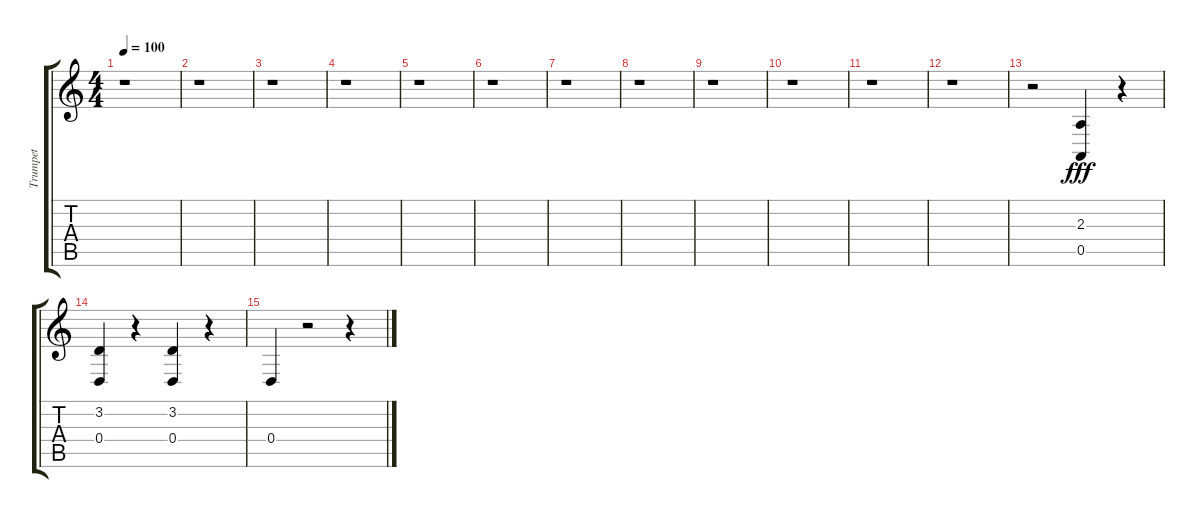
\track ("Trumpet" "Trumpet") {instrument trumpet}
\staff {score tabs}
\tuning (E4 B3 G3 D3 A2 E2) {hide}
\ts (4 4)
\tempo 100
\clef g2
\ks c
r.1{dy fff} |
r.1 |
r.1 |
r.1 |
r.1 |
r.1 |
r.1 |
r.1 |
r.1 |
r.1 |
r.1 |
r.1 |
r.2 (2.3 0.5).4 r.4 |
(3.2 0.4).4 r.4 (3.2 0.4).4 r.4 |
0.4.4 r.2 r.4
